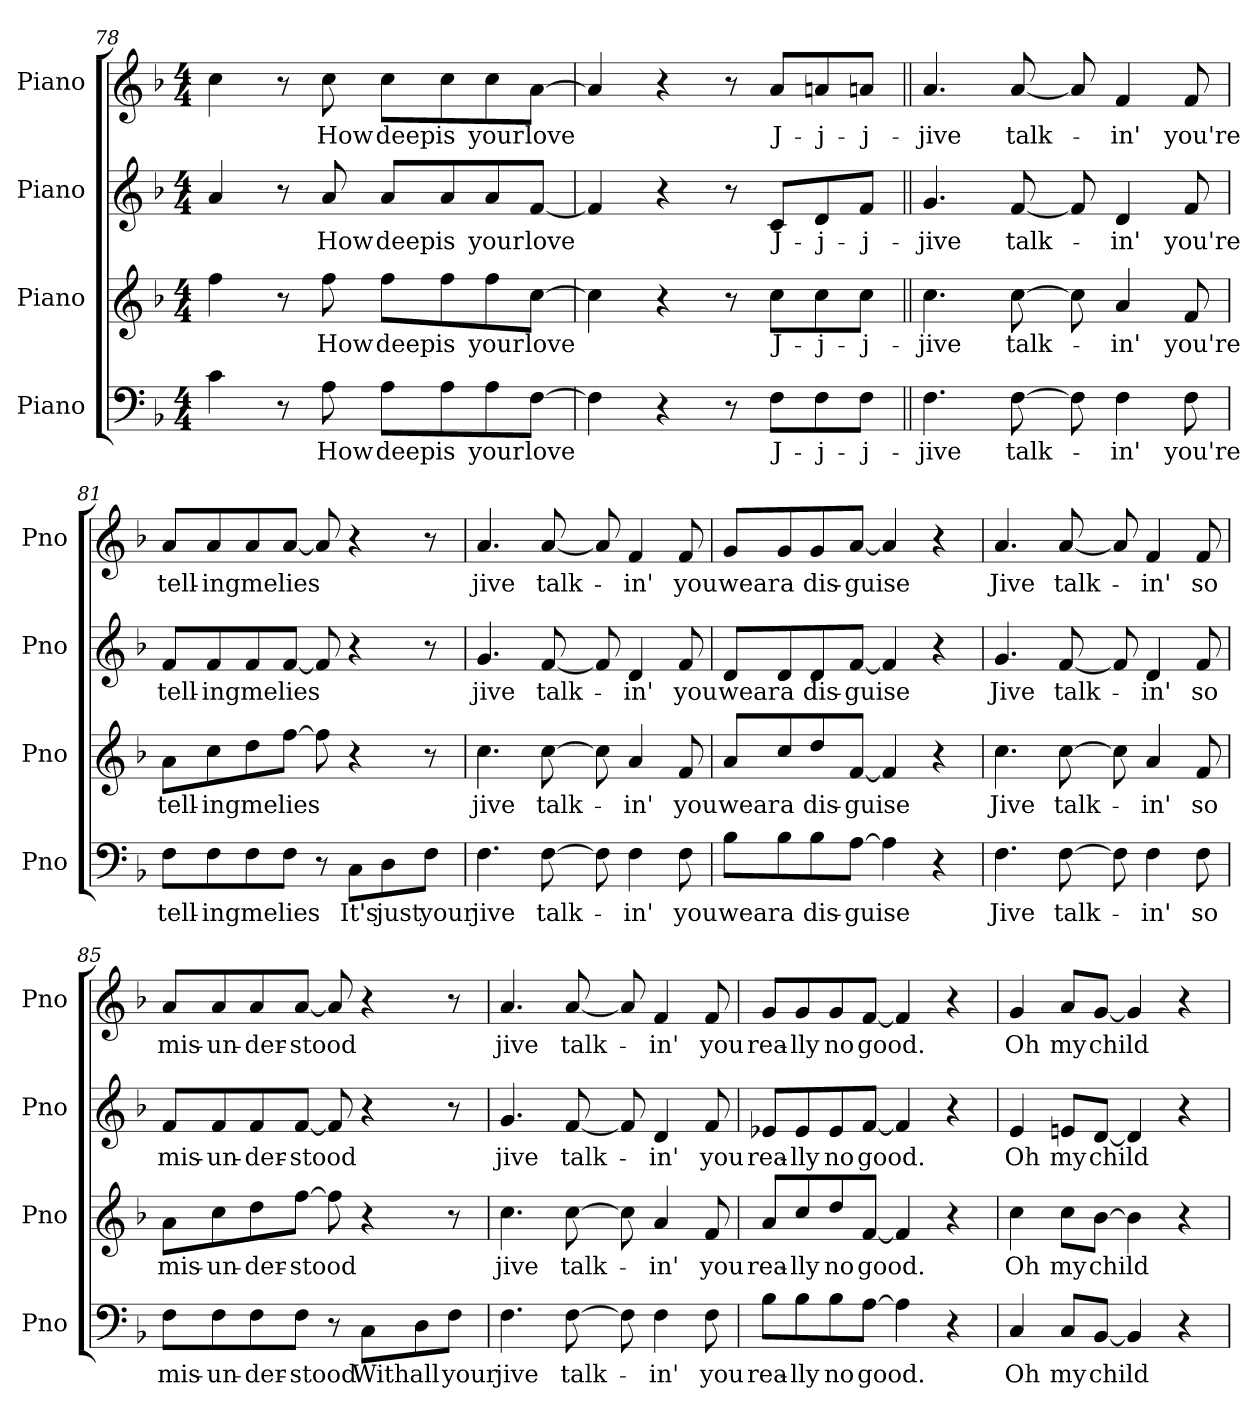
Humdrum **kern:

**kern	**text	**kern	**text	**kern	**text	**kern	**text
*part4	*part4	*part3	*part3	*part2	*part2	*part1	*part1
*staff4	*staff4	*staff3	*staff3	*staff2	*staff2	*staff1	*staff1
*I"Piano	*	*I"Piano	*	*I"Piano	*	*I"Piano	*
*I'Pno	*	*I'Pno	*	*I'Pno	*	*I'Pno	*
*clefF4	*	*clefG2	*	*clefG2	*	*clefG2	*
*	*	*ITrd7c12	*	*	*	*	*
*k[b-]	*	*k[b-]	*	*k[b-]	*	*k[b-]	*
*M4/4	*	*M4/4	*	*M4/4	*	*M4/4	*
=78	=78	=78	=78	=78	=78	=78	=78
4c\	.	4f\	.	4a/	.	4cc\	.
8r	.	8r	.	8r	.	8r	.
!	!LO:LY:b	!	!LO:LY:b	!	!LO:LY:b	!	!LO:LY:b
8A\	How	8f\	How	8a/	How	8cc\	How
!	!LO:LY:b	!	!LO:LY:b	!	!LO:LY:b	!	!LO:LY:b
8A\L	deep	8f\L	deep	8a/L	deep	8cc\L	deep
!	!LO:LY:b	!	!LO:LY:b	!	!LO:LY:b	!	!LO:LY:b
8A\	is	8f\	is	8a/	is	8cc\	is
!	!LO:LY:b	!	!LO:LY:b	!	!LO:LY:b	!	!LO:LY:b
8A\	your	8f\	your	8a/	your	8cc\	your
!	!LO:LY:b	!	!LO:LY:b	!	!LO:LY:b	!	!LO:LY:b
[8F\J	love	[8c\J	love	[8f/J	love	[8a\J	love
=79	=79	=79	=79	=79	=79	=79	=79
4F\]	.	4c\]	.	4f/]	.	4a/]	.
4r	.	4r	.	4r	.	4r	.
8r	.	8r	.	8r	.	8r	.
*	*	*	*	*	*	*MM108	*
!	!LO:LY:b	!	!LO:LY:b	!	!LO:LY:b	!	!LO:LY:b
8F\L	J-	8c\L	J-	8c/L	J-	8a/L	J-
!	!LO:LY:b	!	!LO:LY:b	!	!LO:LY:b	!	!LO:LY:b
8F\	-j-	8c\	-j-	8d/	-j-	8an/	-j-
!	!LO:LY:b	!	!LO:LY:b	!	!LO:LY:b	!	!LO:LY:b
8F\J	-j-	8c\J	-j-	8f/J	-j-	8an/J	-j-
=80||	=80||	=80||	=80||	=80||	=80||	=80||	=80||
!	!LO:LY:b	!	!LO:LY:b	!	!LO:LY:b	!	!LO:LY:b
4.F\	-jive	4.c\	-jive	4.g/	-jive	4.a/	-jive
!	!LO:LY:b	!	!LO:LY:b	!	!LO:LY:b	!	!LO:LY:b
[8F\	talk-	[8c\	talk-	[8f/	talk-	[8a/	talk-
8F\]	.	8c\]	.	8f/]	.	8a/]	.
!	!LO:LY:b	!	!LO:LY:b	!	!LO:LY:b	!	!LO:LY:b
4F\	-in'	4A/	-in'	4d/	-in'	4f/	-in'
!	!LO:LY:b	!	!LO:LY:b	!	!LO:LY:b	!	!LO:LY:b
8F\	you're	8F/	you're	8f/	you're	8f/	you're
!!LO:PB:g=z
=81	=81	=81	=81	=81	=81	=81	=81
!	!LO:LY:b	!	!LO:LY:b	!	!LO:LY:b	!	!LO:LY:b
8F\L	tell-	8A\L	tell-	8f/L	tell-	8a/L	tell-
!	!LO:LY:b	!	!LO:LY:b	!	!LO:LY:b	!	!LO:LY:b
8F\	-ing	8c\	-ing	8f/	-ing	8a/	-ing
!	!LO:LY:b	!	!LO:LY:b	!	!LO:LY:b	!	!LO:LY:b
8F\	me	8d\	me	8f/	me	8a/	me
!	!LO:LY:b	!	!LO:LY:b	!	!LO:LY:b	!	!LO:LY:b
8F\J	lies	[8f\J	lies	[8f/J	lies	[8a/J	lies
8r	.	8f\]	.	8f/]	.	8a/]	.
!	!LO:LY:b	!	!	!	!	!	!
8C\L	It's	4r	.	4r	.	4r	.
!	!LO:LY:b	!	!	!	!	!	!
8D\	just	.	.	.	.	.	.
!	!LO:LY:b	!	!	!	!	!	!
8F\J	your	8r	.	8r	.	8r	.
=82	=82	=82	=82	=82	=82	=82	=82
!	!LO:LY:b	!	!LO:LY:b	!	!LO:LY:b	!	!LO:LY:b
4.F\	jive	4.c\	jive	4.g/	jive	4.a/	jive
!	!LO:LY:b	!	!LO:LY:b	!	!LO:LY:b	!	!LO:LY:b
[8F\	talk-	[8c\	talk-	[8f/	talk-	[8a/	talk-
8F\]	.	8c\]	.	8f/]	.	8a/]	.
!	!LO:LY:b	!	!LO:LY:b	!	!LO:LY:b	!	!LO:LY:b
4F\	-in'	4A/	-in'	4d/	-in'	4f/	-in'
!	!LO:LY:b	!	!LO:LY:b	!	!LO:LY:b	!	!LO:LY:b
8F\	you	8F/	you	8f/	you	8f/	you
=83	=83	=83	=83	=83	=83	=83	=83
!	!LO:LY:b	!	!LO:LY:b	!	!LO:LY:b	!	!LO:LY:b
8B-\L	wear	8A/L	wear	8d/L	wear	8g/L	wear
!	!LO:LY:b	!	!LO:LY:b	!	!LO:LY:b	!	!LO:LY:b
8B-\	a	8c/	a	8d/	a	8g/	a
!	!LO:LY:b	!	!LO:LY:b	!	!LO:LY:b	!	!LO:LY:b
8B-\	dis-	8d/	dis-	8d/	dis-	8g/	dis-
!	!LO:LY:b	!	!LO:LY:b	!	!LO:LY:b	!	!LO:LY:b
[8A\J	-guise	[8F/J	-guise	[8f/J	-guise	[8a/J	-guise
4A\]	.	4F/]	.	4f/]	.	4a/]	.
4r	.	4r	.	4r	.	4r	.
=84	=84	=84	=84	=84	=84	=84	=84
!	!LO:LY:b	!	!LO:LY:b	!	!LO:LY:b	!	!LO:LY:b
4.F\	Jive	4.c\	Jive	4.g/	Jive	4.a/	Jive
!	!LO:LY:b	!	!LO:LY:b	!	!LO:LY:b	!	!LO:LY:b
[8F\	talk-	[8c\	talk-	[8f/	talk-	[8a/	talk-
8F\]	.	8c\]	.	8f/]	.	8a/]	.
!	!LO:LY:b	!	!LO:LY:b	!	!LO:LY:b	!	!LO:LY:b
4F\	-in'	4A/	-in'	4d/	-in'	4f/	-in'
!	!LO:LY:b	!	!LO:LY:b	!	!LO:LY:b	!	!LO:LY:b
8F\	so	8F/	so	8f/	so	8f/	so
=85	=85	=85	=85	=85	=85	=85	=85
!	!LO:LY:b	!	!LO:LY:b	!	!LO:LY:b	!	!LO:LY:b
8F\L	mis-	8A\L	mis-	8f/L	mis-	8a/L	mis-
!	!LO:LY:b	!	!LO:LY:b	!	!LO:LY:b	!	!LO:LY:b
8F\	-un-	8c\	-un-	8f/	-un-	8a/	-un-
!	!LO:LY:b	!	!LO:LY:b	!	!LO:LY:b	!	!LO:LY:b
8F\	-der-	8d\	-der-	8f/	-der-	8a/	-der-
!	!LO:LY:b	!	!LO:LY:b	!	!LO:LY:b	!	!LO:LY:b
8F\J	-stood	[8f\J	-stood	[8f/J	-stood	[8a/J	-stood
8r	.	8f\]	.	8f/]	.	8a/]	.
!	!LO:LY:b	!	!	!	!	!	!
8C\L	With	4r	.	4r	.	4r	.
!	!LO:LY:b	!	!	!	!	!	!
8D\	all	.	.	.	.	.	.
!	!LO:LY:b	!	!	!	!	!	!
8F\J	your	8r	.	8r	.	8r	.
=86	=86	=86	=86	=86	=86	=86	=86
!	!LO:LY:b	!	!LO:LY:b	!	!LO:LY:b	!	!LO:LY:b
4.F\	jive	4.c\	jive	4.g/	jive	4.a/	jive
!	!LO:LY:b	!	!LO:LY:b	!	!LO:LY:b	!	!LO:LY:b
[8F\	talk-	[8c\	talk-	[8f/	talk-	[8a/	talk-
8F\]	.	8c\]	.	8f/]	.	8a/]	.
!	!LO:LY:b	!	!LO:LY:b	!	!LO:LY:b	!	!LO:LY:b
4F\	-in'	4A/	-in'	4d/	-in'	4f/	-in'
!	!LO:LY:b	!	!LO:LY:b	!	!LO:LY:b	!	!LO:LY:b
8F\	you	8F/	you	8f/	you	8f/	you
!!LO:LB:g=z
=87	=87	=87	=87	=87	=87	=87	=87
!	!LO:LY:b	!	!LO:LY:b	!	!LO:LY:b	!	!LO:LY:b
8B-\L	rea-	8A/L	rea-	8e-X/L	rea-	8g/L	rea-
!	!LO:LY:b	!	!LO:LY:b	!	!LO:LY:b	!	!LO:LY:b
8B-\	-lly	8c/	-lly	8e-/	-lly	8g/	-lly
!	!LO:LY:b	!	!LO:LY:b	!	!LO:LY:b	!	!LO:LY:b
8B-\	no	8d/	no	8e-/	no	8g/	no
!	!LO:LY:b	!	!LO:LY:b	!	!LO:LY:b	!	!LO:LY:b
[8A\J	good.	[8F/J	good.	[8f/J	good.	[8f/J	good.
4A\]	.	4F/]	.	4f/]	.	4f/]	.
4r	.	4r	.	4r	.	4r	.
=88	=88	=88	=88	=88	=88	=88	=88
!	!LO:LY:b	!	!LO:LY:b	!	!LO:LY:b	!	!LO:LY:b
4C/	Oh	4c\	Oh	4e/	Oh	4g/	Oh
!	!LO:LY:b	!	!LO:LY:b	!	!LO:LY:b	!	!LO:LY:b
8C/L	my	8c\L	my	8en/L	my	8a/L	my
!	!LO:LY:b	!	!LO:LY:b	!	!LO:LY:b	!	!LO:LY:b
[8BB-/J	child	[8B-\J	child	[8d/J	child	[8g/J	child
4BB-/]	.	4B-\]	.	4d/]	.	4g/]	.
4r	.	4r	.	4r	.	4r	.
=	=	=	=	=	=	=	=
*-	*-	*-	*-	*-	*-	*-	*-
